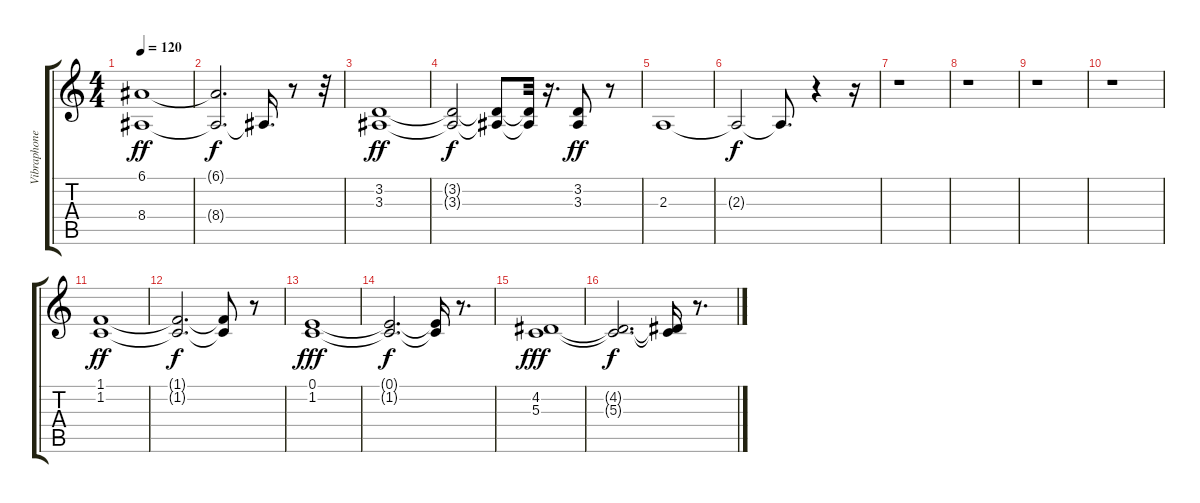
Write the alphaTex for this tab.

\track ("Vibraphone" "Vibraphone") {instrument vibraphone}
\staff {score tabs}
\tuning (E4 B3 G3 D3 A2 E2) {hide}
\ts (4 4)
\tempo 120
\clef g2
\ks c
(6.1 8.4).1{dy ff} |
(6.1{t} 8.4{t}).2{d dy f} 8.4{t}.16{d} r.8 r.32 |
(3.2 3.3).1{dy ff} |
(3.2{t} 3.3{t}).2{dy f} (3.2{t} 3.3{t}).8 (3.2{t} 3.3{t}).32 r.16{d} (3.2 3.3).8{dy ff} r.8 |
2.3.1 |
2.3{t}.2{dy f} 2.3{t}.8{d} r.4 r.16 |
r.1 |
r.1 |
r.1 |
r.1 |
(1.1 1.2).1{dy ff} |
(1.1{t} 1.2{t}).2{d dy f} (1.1{t} 1.2{t}).8 r.8 |
(0.1 1.2).1{dy fff} |
(0.1{t} 1.2{t}).2{d dy f} (0.1{t} 1.2{t}).16 r.8{d} |
(4.2 5.3).1{dy fff} |
(4.2{t} 5.3{t}).2{d dy f} (4.2{t} 5.3{t}).16 r.8{d}
